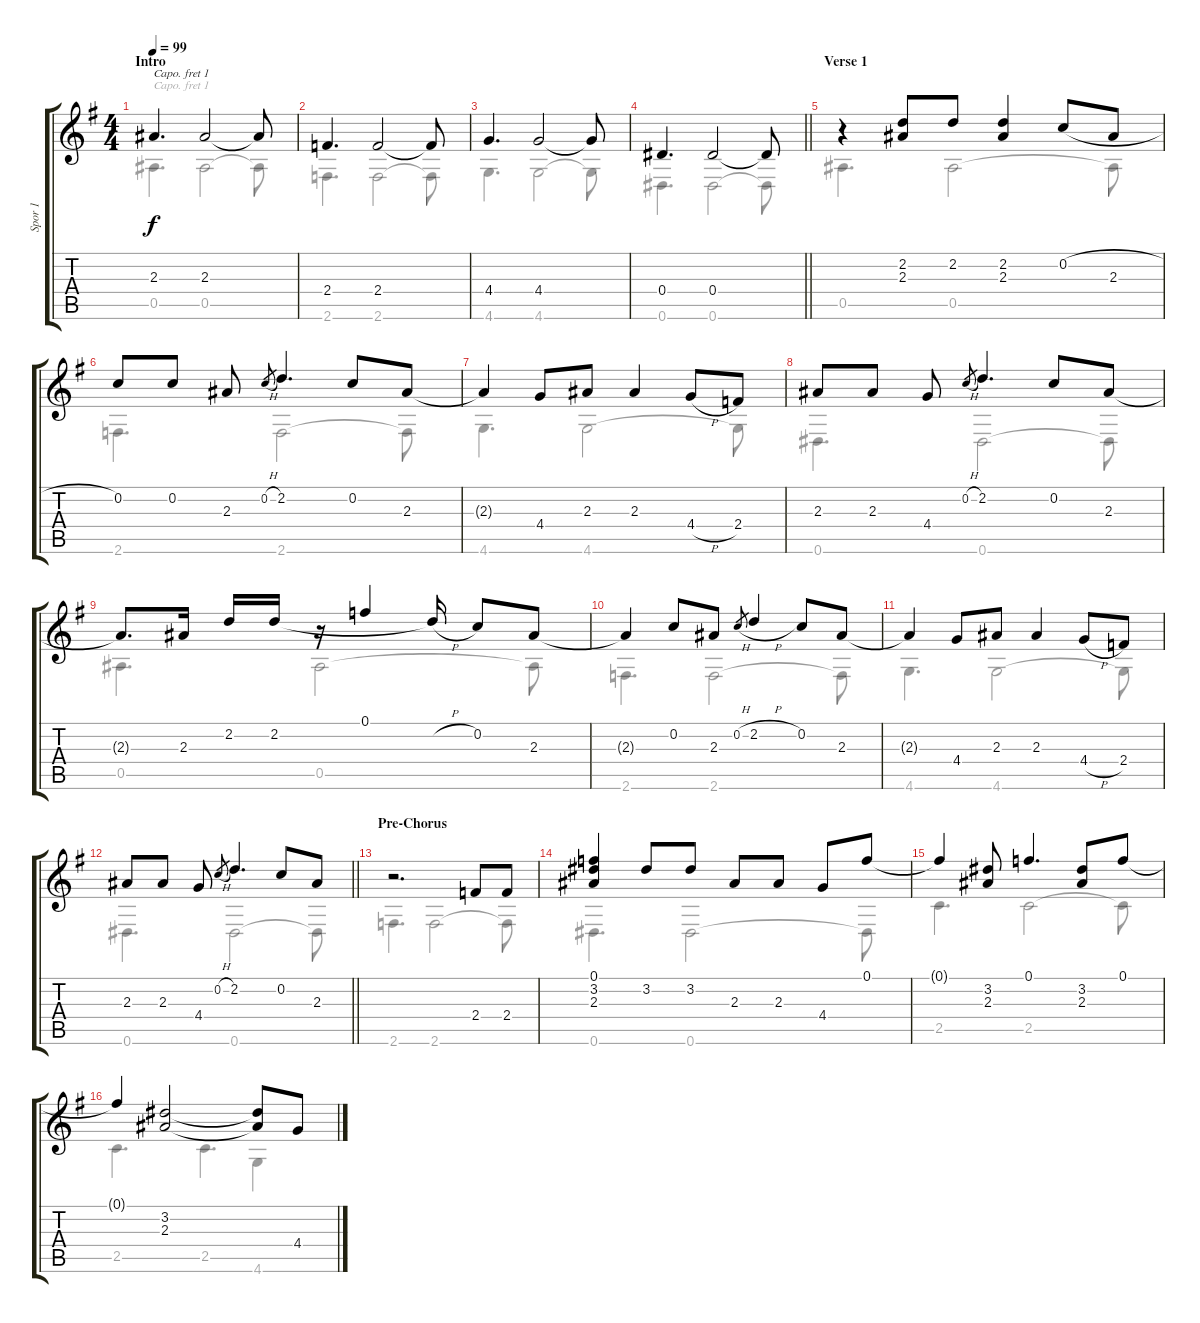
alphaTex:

\track ("Spor 1" "Spor 1") {instrument acousticguitarsteel}
\staff {score tabs}
\capo 1
\tuning (E4 B3 G3 D3 A2 D2) {hide}
\voice
\ts (4 4)
\section ("" "Intro")
\tempo 99
\clef g2
\ks g
2.3.4{d dy f instrument acousticguitarsteel} 2.3.2 2.3{t}.8 |
2.4.4{d} 2.4.2 2.4{t}.8 |
4.4.4{d} 4.4.2 4.4{t}.8 |
\barLineRight lightlight
0.4.4{d} 0.4.2 0.4{t}.8 |
\section ("" "Verse 1")
r.4 (2.2 2.3).8 2.2.8 (2.2 2.3).4 0.2{h}.8 2.3.8 |
0.2.8 0.2.8 2.3.8 0.2{h}.8{gr} 2.2.4{d} 0.2.8 2.3.8 |
2.3{t}.4 4.4.8 2.3.8 2.3.4 4.4{h}.8 2.4.8 |
2.3.8 2.3.8 4.4.8 0.2{h}.8{gr} 2.2.4{d} 0.2.8 2.3.8 |
2.3{t}.8{d} 2.3.16 2.2.16 2.2.16 r.16 0.1.4 2.2{h t}.16 0.2.8 2.3.8 |
2.3{t}.4 0.2.8 2.3.8 0.2{h}.8{gr} 2.2{h}.4 0.2.8 2.3.8 |
2.3{t}.4 4.4.8 2.3.8 2.3.4 4.4{h}.8 2.4.8 |
\barLineRight lightlight
2.3.8 2.3.8 4.4.8 0.2{h}.8{gr} 2.2.4{d} 0.2.8 2.3.8 |
\section ("" "Pre-Chorus")
r.2{d} 2.4.8 2.4.8 |
(0.1 3.2 2.3).4 3.2.8 3.2.8 2.3.8 2.3.8 4.4.8 0.1.8 |
0.1{t}.4 (3.2 2.3).8 0.1.4{d} (3.2 2.3).8 0.1.8 |
0.1{t}.4 (3.2 2.3).2 (3.2{t} 2.3{t}).8 4.4.8
\voice
\clef g2
\ottava regular
\simile none
\ks g
0.5.4{d dy f} 0.5.2 0.5{t}.8 |
2.6.4{d} 2.6.2 2.6{t}.8 |
4.6.4{d} 4.6.2 4.6{t}.8 |
\barLineRight lightlight
0.6.4{d} 0.6.2 0.6{t}.8 |
0.5.4{d} 0.5.2 0.5{t}.8 |
2.6.4{d} 2.6.2 2.6{t}.8 |
4.6.4{d} 4.6.2 4.6{t}.8 |
0.6.4{d} 0.6.2 0.6{t}.8 |
0.5.4{d} 0.5.2 0.5{t}.8 |
2.6.4{d} 2.6.2 2.6{t}.8 |
4.6.4{d} 4.6.2 4.6{t}.8 |
\barLineRight lightlight
0.6.4{d} 0.6.2 0.6{t}.8 |
2.6.4{d} 2.6.2 2.6{t}.8 |
0.6.4{d} 0.6.2 0.6{t}.8 |
2.5.4{d} 2.5.2 2.5{t}.8 |
2.5.4{d} 2.5.4{d} 4.6.4
